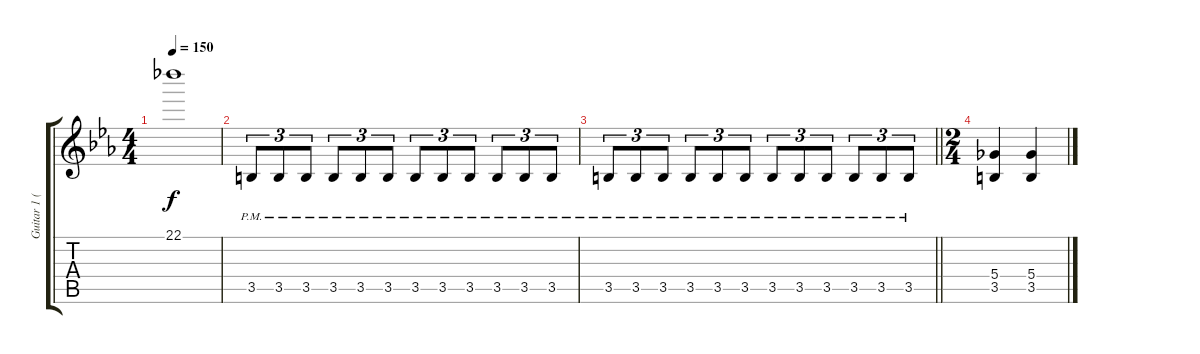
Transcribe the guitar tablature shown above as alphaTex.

\track ("Guitar 1 (SheJa)" "Guitar 1 (") {instrument distortionguitar}
\staff {score tabs}
\tuning (Eb4 Bb3 Gb3 Db3 Ab2 Eb2) {hide}
\ts (4 4)
\tempo 150
\clef g2
\ks eb
22.1{t}.1{dy f} |
3.5{pm}.8{tu (3 2)} 3.5{pm}.8{tu (3 2)} 3.5{pm}.8{tu (3 2)} 3.5{pm}.8{tu (3 2)} 3.5{pm}.8{tu (3 2)} 3.5{pm}.8{tu (3 2)} 3.5{pm}.8{tu (3 2)} 3.5{pm}.8{tu (3 2)} 3.5{pm}.8{tu (3 2)} 3.5{pm}.8{tu (3 2)} 3.5{pm}.8{tu (3 2)} 3.5{pm}.8{tu (3 2)} |
\barLineRight lightlight
3.5{pm}.8{tu (3 2)} 3.5{pm}.8{tu (3 2)} 3.5{pm}.8{tu (3 2)} 3.5{pm}.8{tu (3 2)} 3.5{pm}.8{tu (3 2)} 3.5{pm}.8{tu (3 2)} 3.5{pm}.8{tu (3 2)} 3.5{pm}.8{tu (3 2)} 3.5{pm}.8{tu (3 2)} 3.5{pm}.8{tu (3 2)} 3.5{pm}.8{tu (3 2)} 3.5{pm}.8{tu (3 2)} |
\ts (2 4)
(5.4 3.5).4 (5.4 3.5).4
